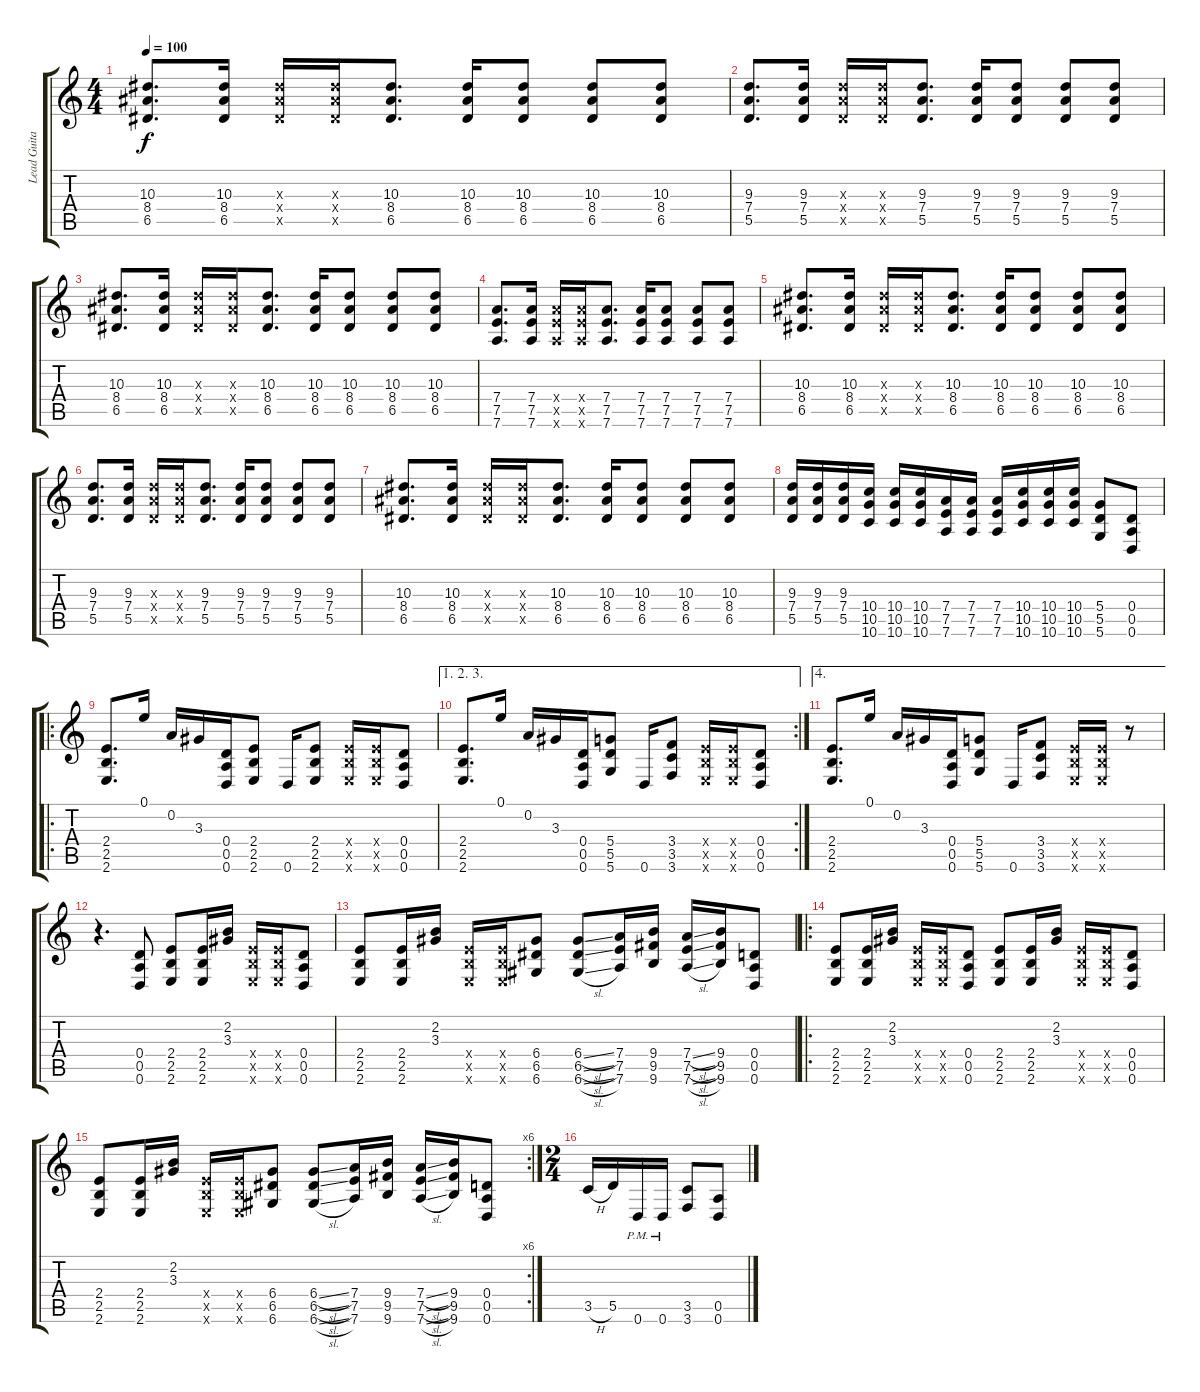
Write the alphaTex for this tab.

\track ("Lead Guitar" "Lead Guita") {instrument overdrivenguitar}
\staff {score tabs}
\tuning (E4 A3 F3 D3 A2 D2) {hide}
\ts (4 4)
\tempo 100
\clef g2
\ks c
(10.3 8.4 6.5).8{d dy f} (10.3 8.4 6.5).16 (10.3{x} 8.4{x} 6.5{x}).16 (10.3{x} 8.4{x} 6.5{x}).16 (10.3 8.4 6.5).8{d} (10.3 8.4 6.5).16 (10.3 8.4 6.5).8 (10.3 8.4 6.5).8 (10.3 8.4 6.5).8 |
(9.3 7.4 5.5).8{d} (9.3 7.4 5.5).16 (9.3{x} 7.4{x} 5.5{x}).16 (9.3{x} 7.4{x} 5.5{x}).16 (9.3 7.4 5.5).8{d} (9.3 7.4 5.5).16 (9.3 7.4 5.5).8 (9.3 7.4 5.5).8 (9.3 7.4 5.5).8 |
(10.3 8.4 6.5).8{d} (10.3 8.4 6.5).16 (10.3{x} 8.4{x} 6.5{x}).16 (10.3{x} 8.4{x} 6.5{x}).16 (10.3 8.4 6.5).8{d} (10.3 8.4 6.5).16 (10.3 8.4 6.5).8 (10.3 8.4 6.5).8 (10.3 8.4 6.5).8 |
(7.4 7.5 7.6).8{d} (7.4 7.5 7.6).16 (7.4{x} 7.5{x} 7.6{x}).16 (7.4{x} 7.5{x} 7.6{x}).16 (7.4 7.5 7.6).8{d} (7.4 7.5 7.6).16 (7.4 7.5 7.6).8 (7.4 7.5 7.6).8 (7.4 7.5 7.6).8 |
(10.3 8.4 6.5).8{d} (10.3 8.4 6.5).16 (10.3{x} 8.4{x} 6.5{x}).16 (10.3{x} 8.4{x} 6.5{x}).16 (10.3 8.4 6.5).8{d} (10.3 8.4 6.5).16 (10.3 8.4 6.5).8 (10.3 8.4 6.5).8 (10.3 8.4 6.5).8 |
(9.3 7.4 5.5).8{d} (9.3 7.4 5.5).16 (9.3{x} 7.4{x} 5.5{x}).16 (9.3{x} 7.4{x} 5.5{x}).16 (9.3 7.4 5.5).8{d} (9.3 7.4 5.5).16 (9.3 7.4 5.5).8 (9.3 7.4 5.5).8 (9.3 7.4 5.5).8 |
(10.3 8.4 6.5).8{d} (10.3 8.4 6.5).16 (10.3{x} 8.4{x} 6.5{x}).16 (10.3{x} 8.4{x} 6.5{x}).16 (10.3 8.4 6.5).8{d} (10.3 8.4 6.5).16 (10.3 8.4 6.5).8 (10.3 8.4 6.5).8 (10.3 8.4 6.5).8 |
(9.3 7.4 5.5).16 (9.3 7.4 5.5).16 (9.3 7.4 5.5).16 (10.4 10.5 10.6).16 (10.4 10.5 10.6).16 (10.4 10.5 10.6).16 (7.4 7.5 7.6).16 (7.4 7.5 7.6).16 (7.4 7.5 7.6).16 (10.4 10.5 10.6).16 (10.4 10.5 10.6).16 (10.4 10.5 10.6).16 (5.4 5.5 5.6).8 (0.4 0.5 0.6).8 |
\ro
(2.4 2.5 2.6).8{d} 0.1.16 0.2.16 3.3.16 (0.4 0.5 0.6).16 (2.4 2.5 2.6).8 0.6.16 (2.4 2.5 2.6).8 (2.4{x} 2.5{x} 2.6{x}).16 (2.4{x} 2.5{x} 2.6{x}).16 (0.4 0.5 0.6).8 |
\ae (1 2 3)
\rc 2
(2.4 2.5 2.6).8{d} 0.1.16 0.2.16 3.3.16 (0.4 0.5 0.6).16 (5.4 5.5 5.6).8 0.6.16 (3.4 3.5 3.6).8 (2.4{x} 2.5{x} 2.6{x}).16 (2.4{x} 2.5{x} 2.6{x}).16 (0.4 0.5 0.6).8 |
\ae 4
(2.4 2.5 2.6).8{d} 0.1.16 0.2.16 3.3.16 (0.4 0.5 0.6).16 (5.4 5.5 5.6).8 0.6.16 (3.4 3.5 3.6).8 (2.4{x} 2.5{x} 2.6{x}).16 (2.4{x} 2.5{x} 2.6{x}).16 r.8 |
r.4{d} (0.4 0.5 0.6).8 (2.4 2.5 2.6).8 (2.4 2.5 2.6).16 (2.2 3.3).16 (2.4{x} 2.5{x} 2.6{x}).16 (2.4{x} 2.5{x} 2.6{x}).16 (0.4 0.5 0.6).8 |
(2.4 2.5 2.6).8 (2.4 2.5 2.6).16 (2.2 3.3).16 (2.4{x} 2.5{x} 2.6{x}).16 (2.4{x} 2.5{x} 2.6{x}).16 (6.4 6.5 6.6).8 (6.4{sl} 6.5{sl} 6.6{sl}).8 (7.4 7.5 7.6).16 (9.4 9.5 9.6).16 (7.4{sl} 7.5{sl} 7.6{sl}).16 (9.4 9.5 9.6).16 (0.4 0.5 0.6).8 |
\ro
(2.4 2.5 2.6).8 (2.4 2.5 2.6).16 (2.2 3.3).16 (2.4{x} 2.5{x} 2.6{x}).16 (2.4{x} 2.5{x} 2.6{x}).16 (0.4 0.5 0.6).8 (2.4 2.5 2.6).8 (2.4 2.5 2.6).16 (2.2 3.3).16 (2.4{x} 2.5{x} 2.6{x}).16 (2.4{x} 2.5{x} 2.6{x}).16 (0.4 0.5 0.6).8 |
\rc 6
(2.4 2.5 2.6).8 (2.4 2.5 2.6).16 (2.2 3.3).16 (2.4{x} 2.5{x} 2.6{x}).16 (2.4{x} 2.5{x} 2.6{x}).16 (6.4 6.5 6.6).8 (6.4{sl} 6.5{sl} 6.6{sl}).8 (7.4 7.5 7.6).16 (9.4 9.5 9.6).16 (7.4{sl} 7.5{sl} 7.6{sl}).16 (9.4 9.5 9.6).16 (0.4 0.5 0.6).8 |
\ts (2 4)
3.5{h}.16 5.5.16 0.6{pm}.16 0.6{pm}.16 (3.5 3.6).8 (0.5 0.6).8
